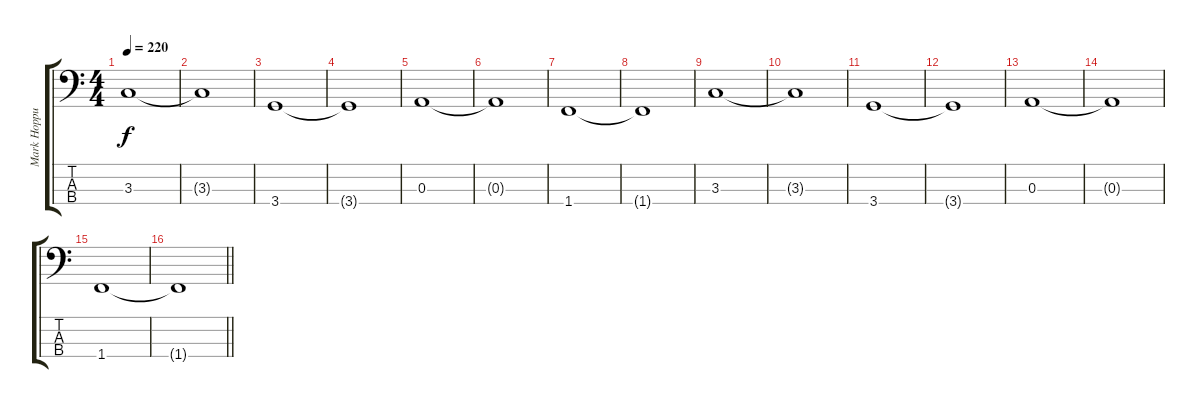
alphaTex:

\track ("Mark Hoppus (Bass)" "Mark Hoppu") {instrument electricbasspick}
\staff {score tabs}
\tuning (G2 D2 A1 E1) {hide}
\ts (4 4)
\tempo 220
\clef f4
\ks c
3.3.1{dy f} |
3.3{t}.1 |
3.4.1 |
3.4{t}.1 |
0.3.1 |
0.3{t}.1 |
1.4.1 |
1.4{t}.1 |
3.3.1 |
3.3{t}.1 |
3.4.1 |
3.4{t}.1 |
0.3.1 |
0.3{t}.1 |
1.4.1 |
\barLineRight lightlight
1.4{t}.1
